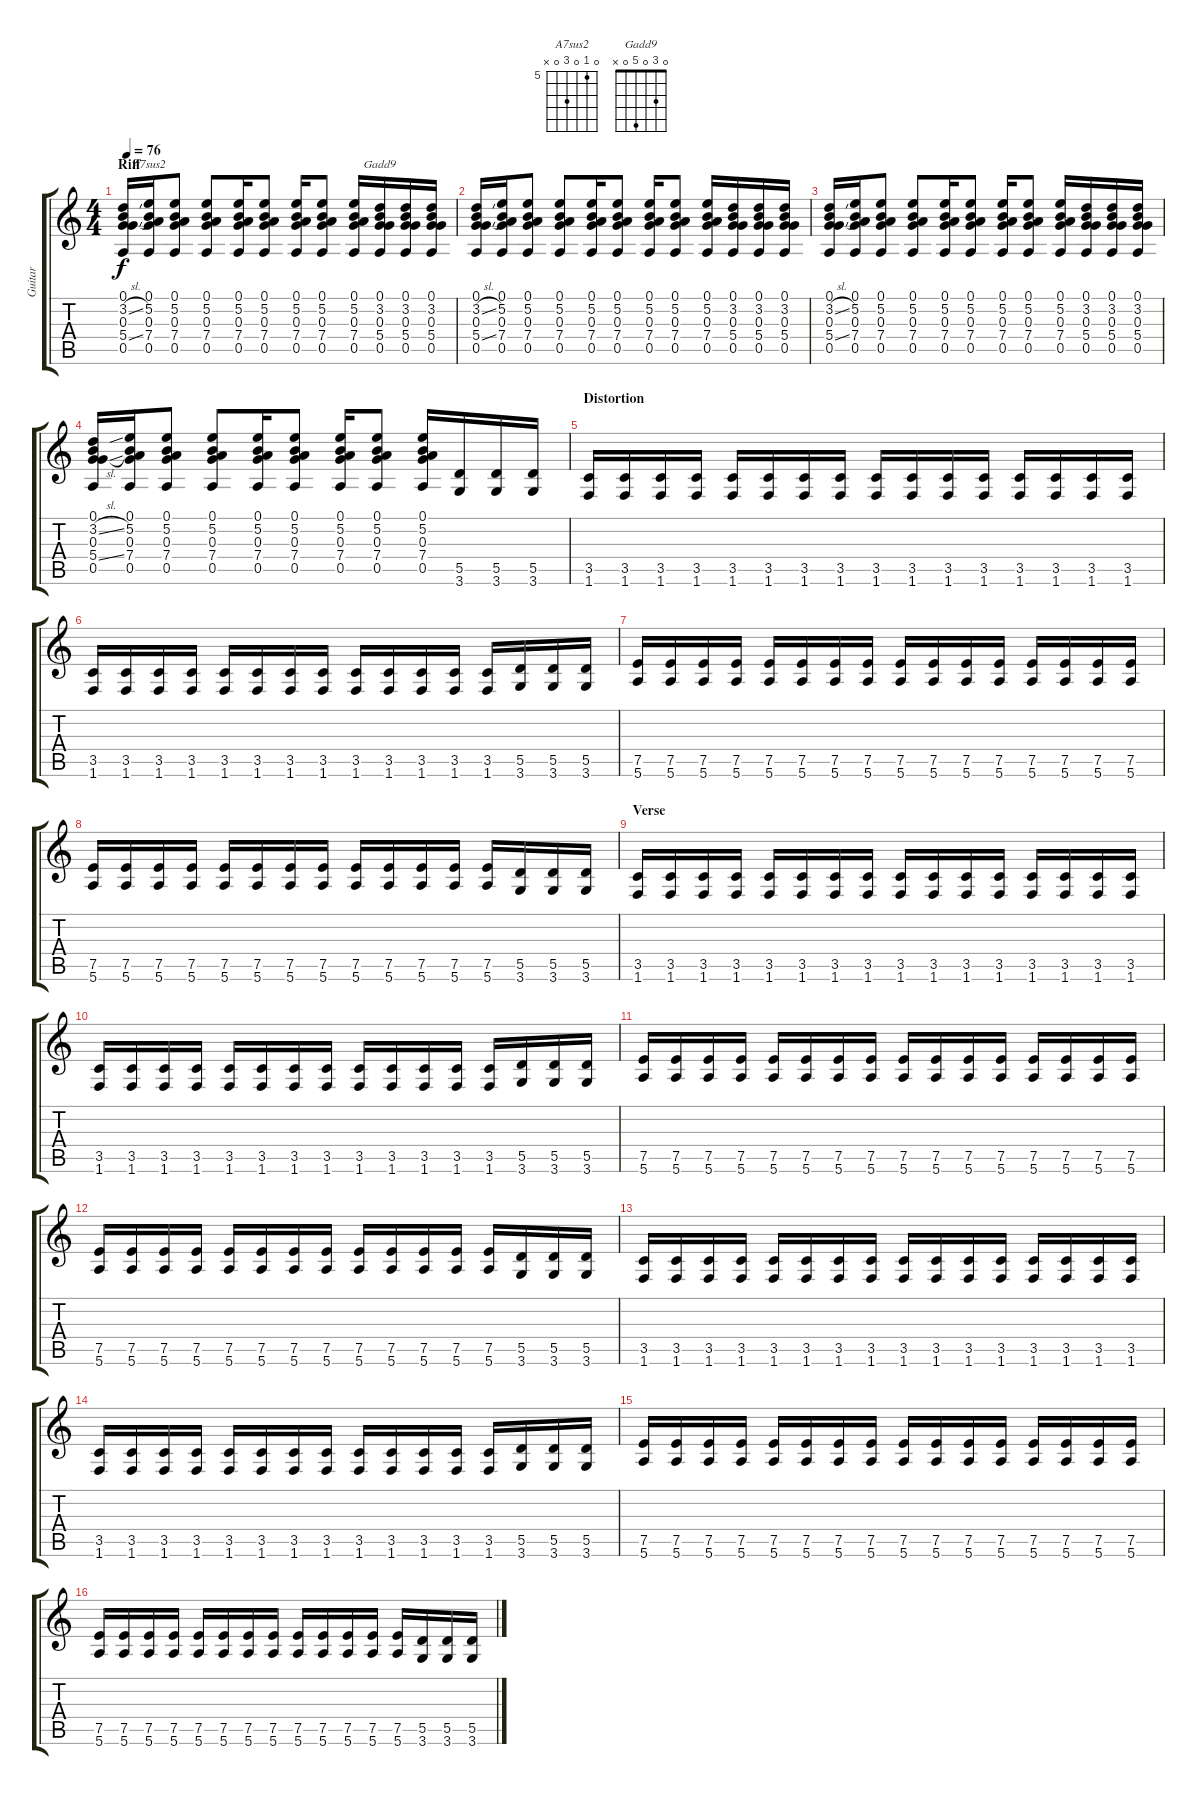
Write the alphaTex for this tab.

\track ("Guitar" "Guitar") {instrument overdrivenguitar}
\staff {score tabs}
\tuning (B3 B3 G3 D3 A2 E2) {hide}
\chord ("A7sus2" 0 5 0 7 0 x) {firstfret 5}
\chord ("Gadd9" 0 3 0 5 0 x)
\ts (4 4)
\section ("" "Riff")
\tempo 76
\clef g2
\ks c
(0.1 3.2{sl} 0.3 5.4{sl} 0.5).16{dy f volume 7 instrument electricguitarjazz} (0.1 5.2 0.3 7.4 0.5).16{ch "A7sus2"} (0.1 5.2 0.3 7.4 0.5).8 (0.1 5.2 0.3 7.4 0.5).8 (0.1 5.2 0.3 7.4 0.5).16 (0.1 5.2 0.3 7.4 0.5).8 (0.1 5.2 0.3 7.4 0.5).16 (0.1 5.2 0.3 7.4 0.5).8 (0.1 5.2 0.3 7.4 0.5).16 (0.1 3.2 0.3 5.4 0.5).16{ch "Gadd9"} (0.1 3.2 0.3 5.4 0.5).16 (0.1 3.2 0.3 5.4 0.5).16 |
(0.1 3.2{sl} 0.3 5.4{sl} 0.5).16 (0.1 5.2 0.3 7.4 0.5).16 (0.1 5.2 0.3 7.4 0.5).8 (0.1 5.2 0.3 7.4 0.5).8 (0.1 5.2 0.3 7.4 0.5).16 (0.1 5.2 0.3 7.4 0.5).8 (0.1 5.2 0.3 7.4 0.5).16 (0.1 5.2 0.3 7.4 0.5).8 (0.1 5.2 0.3 7.4 0.5).16 (0.1 3.2 0.3 5.4 0.5).16 (0.1 3.2 0.3 5.4 0.5).16 (0.1 3.2 0.3 5.4 0.5).16 |
(0.1 3.2{sl} 0.3 5.4{sl} 0.5).16 (0.1 5.2 0.3 7.4 0.5).16 (0.1 5.2 0.3 7.4 0.5).8 (0.1 5.2 0.3 7.4 0.5).8 (0.1 5.2 0.3 7.4 0.5).16 (0.1 5.2 0.3 7.4 0.5).8 (0.1 5.2 0.3 7.4 0.5).16 (0.1 5.2 0.3 7.4 0.5).8 (0.1 5.2 0.3 7.4 0.5).16 (0.1 3.2 0.3 5.4 0.5).16 (0.1 3.2 0.3 5.4 0.5).16 (0.1 3.2 0.3 5.4 0.5).16 |
(0.1 3.2{sl} 0.3 5.4{sl} 0.5).16 (0.1 5.2 0.3 7.4 0.5).16 (0.1 5.2 0.3 7.4 0.5).8 (0.1 5.2 0.3 7.4 0.5).8 (0.1 5.2 0.3 7.4 0.5).16 (0.1 5.2 0.3 7.4 0.5).8 (0.1 5.2 0.3 7.4 0.5).16 (0.1 5.2 0.3 7.4 0.5).8 (0.1 5.2 0.3 7.4 0.5).16 (5.5 3.6).16{volume 13 instrument distortionguitar} (5.5 3.6).16 (5.5 3.6).16 |
\section ("" "Distortion")
(3.5 1.6).16 (3.5 1.6).16 (3.5 1.6).16 (3.5 1.6).16 (3.5 1.6).16 (3.5 1.6).16 (3.5 1.6).16 (3.5 1.6).16 (3.5 1.6).16 (3.5 1.6).16 (3.5 1.6).16 (3.5 1.6).16 (3.5 1.6).16 (3.5 1.6).16 (3.5 1.6).16 (3.5 1.6).16 |
(3.5 1.6).16 (3.5 1.6).16 (3.5 1.6).16 (3.5 1.6).16 (3.5 1.6).16 (3.5 1.6).16 (3.5 1.6).16 (3.5 1.6).16 (3.5 1.6).16 (3.5 1.6).16 (3.5 1.6).16 (3.5 1.6).16 (3.5 1.6).16 (5.5 3.6).16 (5.5 3.6).16 (5.5 3.6).16 |
(7.5 5.6).16 (7.5 5.6).16 (7.5 5.6).16 (7.5 5.6).16 (7.5 5.6).16 (7.5 5.6).16 (7.5 5.6).16 (7.5 5.6).16 (7.5 5.6).16 (7.5 5.6).16 (7.5 5.6).16 (7.5 5.6).16 (7.5 5.6).16 (7.5 5.6).16 (7.5 5.6).16 (7.5 5.6).16 |
(7.5 5.6).16 (7.5 5.6).16 (7.5 5.6).16 (7.5 5.6).16 (7.5 5.6).16 (7.5 5.6).16 (7.5 5.6).16 (7.5 5.6).16 (7.5 5.6).16 (7.5 5.6).16 (7.5 5.6).16 (7.5 5.6).16 (7.5 5.6).16 (5.5 3.6).16 (5.5 3.6).16 (5.5 3.6).16 |
\section ("" "Verse")
(3.5 1.6).16 (3.5 1.6).16 (3.5 1.6).16 (3.5 1.6).16 (3.5 1.6).16 (3.5 1.6).16 (3.5 1.6).16 (3.5 1.6).16 (3.5 1.6).16 (3.5 1.6).16 (3.5 1.6).16 (3.5 1.6).16 (3.5 1.6).16 (3.5 1.6).16 (3.5 1.6).16 (3.5 1.6).16 |
(3.5 1.6).16 (3.5 1.6).16 (3.5 1.6).16 (3.5 1.6).16 (3.5 1.6).16 (3.5 1.6).16 (3.5 1.6).16 (3.5 1.6).16 (3.5 1.6).16 (3.5 1.6).16 (3.5 1.6).16 (3.5 1.6).16 (3.5 1.6).16 (5.5 3.6).16 (5.5 3.6).16 (5.5 3.6).16 |
(7.5 5.6).16 (7.5 5.6).16 (7.5 5.6).16 (7.5 5.6).16 (7.5 5.6).16 (7.5 5.6).16 (7.5 5.6).16 (7.5 5.6).16 (7.5 5.6).16 (7.5 5.6).16 (7.5 5.6).16 (7.5 5.6).16 (7.5 5.6).16 (7.5 5.6).16 (7.5 5.6).16 (7.5 5.6).16 |
(7.5 5.6).16 (7.5 5.6).16 (7.5 5.6).16 (7.5 5.6).16 (7.5 5.6).16 (7.5 5.6).16 (7.5 5.6).16 (7.5 5.6).16 (7.5 5.6).16 (7.5 5.6).16 (7.5 5.6).16 (7.5 5.6).16 (7.5 5.6).16 (5.5 3.6).16 (5.5 3.6).16 (5.5 3.6).16 |
(3.5 1.6).16 (3.5 1.6).16 (3.5 1.6).16 (3.5 1.6).16 (3.5 1.6).16 (3.5 1.6).16 (3.5 1.6).16 (3.5 1.6).16 (3.5 1.6).16 (3.5 1.6).16 (3.5 1.6).16 (3.5 1.6).16 (3.5 1.6).16 (3.5 1.6).16 (3.5 1.6).16 (3.5 1.6).16 |
(3.5 1.6).16 (3.5 1.6).16 (3.5 1.6).16 (3.5 1.6).16 (3.5 1.6).16 (3.5 1.6).16 (3.5 1.6).16 (3.5 1.6).16 (3.5 1.6).16 (3.5 1.6).16 (3.5 1.6).16 (3.5 1.6).16 (3.5 1.6).16 (5.5 3.6).16 (5.5 3.6).16 (5.5 3.6).16 |
(7.5 5.6).16 (7.5 5.6).16 (7.5 5.6).16 (7.5 5.6).16 (7.5 5.6).16 (7.5 5.6).16 (7.5 5.6).16 (7.5 5.6).16 (7.5 5.6).16 (7.5 5.6).16 (7.5 5.6).16 (7.5 5.6).16 (7.5 5.6).16 (7.5 5.6).16 (7.5 5.6).16 (7.5 5.6).16 |
(7.5 5.6).16 (7.5 5.6).16 (7.5 5.6).16 (7.5 5.6).16 (7.5 5.6).16 (7.5 5.6).16 (7.5 5.6).16 (7.5 5.6).16 (7.5 5.6).16 (7.5 5.6).16 (7.5 5.6).16 (7.5 5.6).16 (7.5 5.6).16 (5.5 3.6).16 (5.5 3.6).16 (5.5 3.6).16
